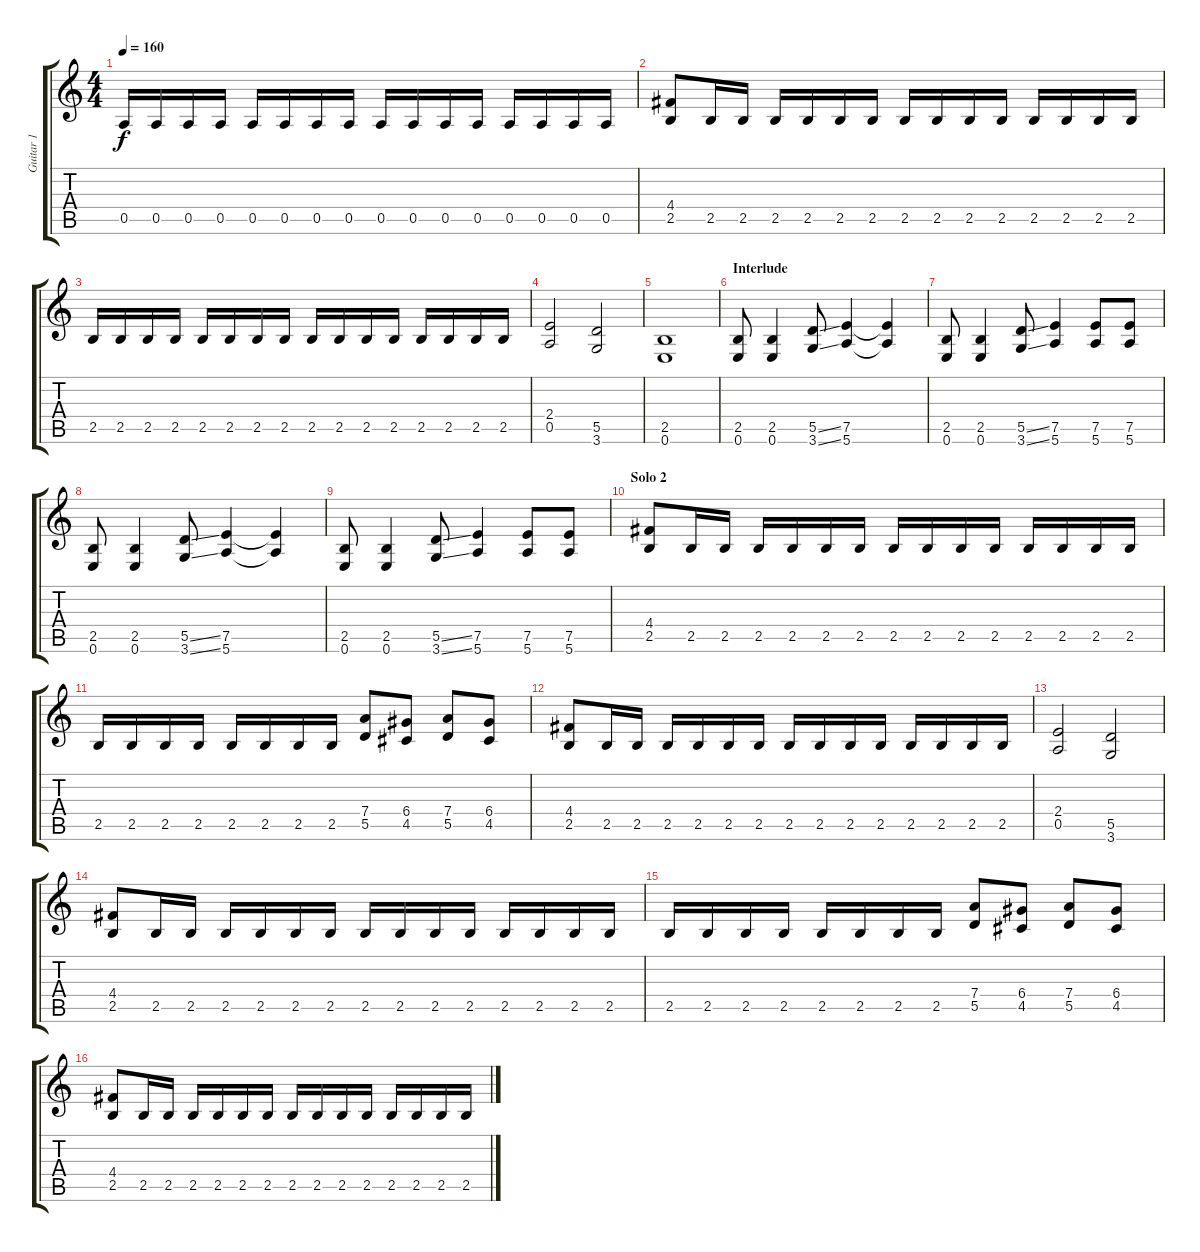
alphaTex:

\track ("Guitar 1" "Guitar 1") {instrument distortionguitar}
\staff {score tabs}
\tuning (E4 B3 G3 D3 A2 E2) {hide}
\ts (4 4)
\tempo 160
\clef g2
\ks c
0.5.16{dy f} 0.5.16 0.5.16 0.5.16 0.5.16 0.5.16 0.5.16 0.5.16 0.5.16 0.5.16 0.5.16 0.5.16 0.5.16 0.5.16 0.5.16 0.5.16 |
(4.4 2.5).8 2.5.16 2.5.16 2.5.16 2.5.16 2.5.16 2.5.16 2.5.16 2.5.16 2.5.16 2.5.16 2.5.16 2.5.16 2.5.16 2.5.16 |
2.5.16 2.5.16 2.5.16 2.5.16 2.5.16 2.5.16 2.5.16 2.5.16 2.5.16 2.5.16 2.5.16 2.5.16 2.5.16 2.5.16 2.5.16 2.5.16 |
(2.4 0.5).2 (5.5 3.6).2 |
(2.5 0.6).1 |
\section ("" "Interlude")
(2.5 0.6).8 (2.5 0.6).4 (5.5{ss} 3.6{ss}).8 (7.5 5.6).4 (7.5{t} 5.6{t}).4 |
(2.5 0.6).8 (2.5 0.6).4 (5.5{ss} 3.6{ss}).8 (7.5 5.6).4 (7.5 5.6).8 (7.5 5.6).8 |
(2.5 0.6).8 (2.5 0.6).4 (5.5{ss} 3.6{ss}).8 (7.5 5.6).4 (7.5{t} 5.6{t}).4 |
(2.5 0.6).8 (2.5 0.6).4 (5.5{ss} 3.6{ss}).8 (7.5 5.6).4 (7.5 5.6).8 (7.5 5.6).8 |
\section ("" "Solo 2")
(4.4 2.5).8 2.5.16 2.5.16 2.5.16 2.5.16 2.5.16 2.5.16 2.5.16 2.5.16 2.5.16 2.5.16 2.5.16 2.5.16 2.5.16 2.5.16 |
2.5.16 2.5.16 2.5.16 2.5.16 2.5.16 2.5.16 2.5.16 2.5.16 (7.4 5.5).8 (6.4 4.5).8 (7.4 5.5).8 (6.4 4.5).8 |
(4.4 2.5).8 2.5.16 2.5.16 2.5.16 2.5.16 2.5.16 2.5.16 2.5.16 2.5.16 2.5.16 2.5.16 2.5.16 2.5.16 2.5.16 2.5.16 |
(2.4 0.5).2 (5.5 3.6).2 |
(4.4 2.5).8 2.5.16 2.5.16 2.5.16 2.5.16 2.5.16 2.5.16 2.5.16 2.5.16 2.5.16 2.5.16 2.5.16 2.5.16 2.5.16 2.5.16 |
2.5.16 2.5.16 2.5.16 2.5.16 2.5.16 2.5.16 2.5.16 2.5.16 (7.4 5.5).8 (6.4 4.5).8 (7.4 5.5).8 (6.4 4.5).8 |
(4.4 2.5).8 2.5.16 2.5.16 2.5.16 2.5.16 2.5.16 2.5.16 2.5.16 2.5.16 2.5.16 2.5.16 2.5.16 2.5.16 2.5.16 2.5.16
